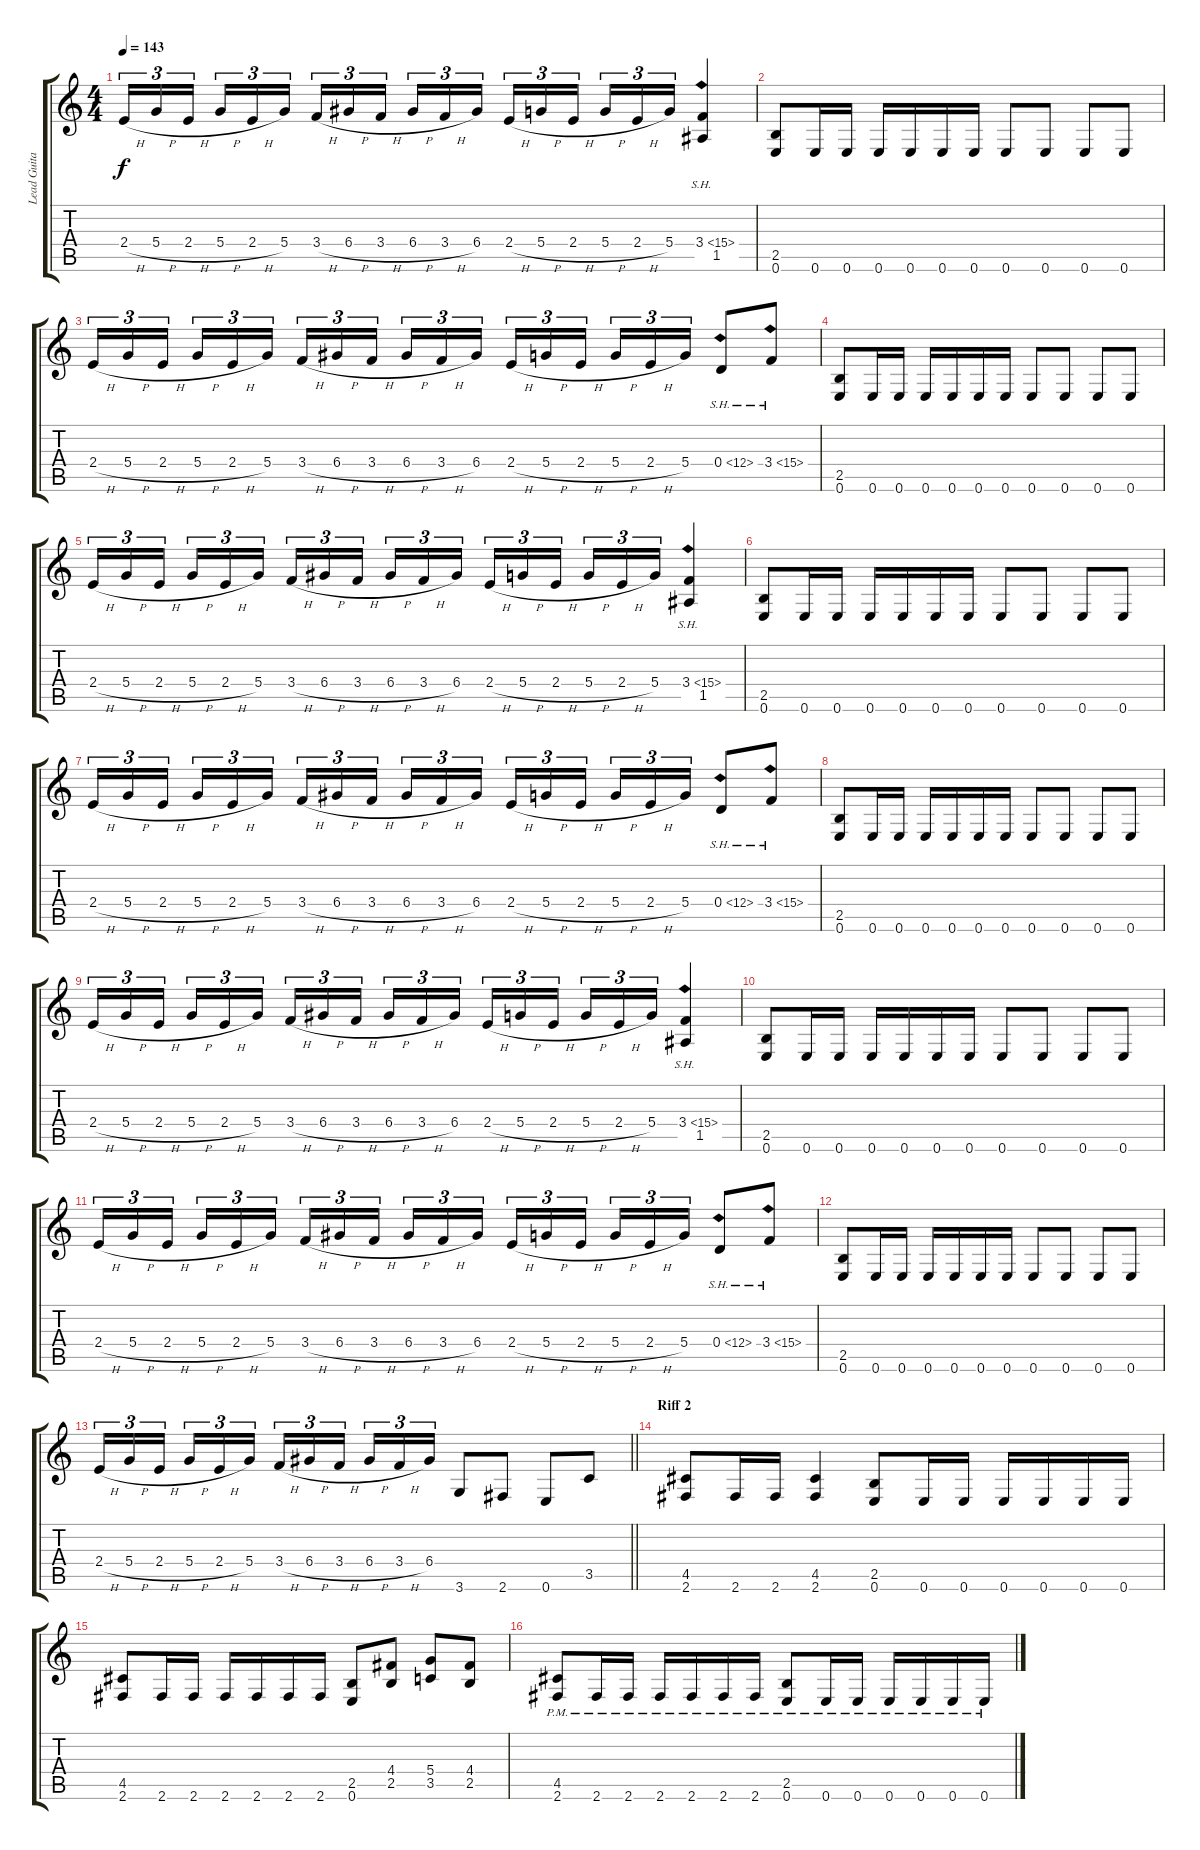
\track ("Lead Guitar" "Lead Guita") {instrument distortionguitar}
\staff {score tabs}
\tuning (E4 B3 G3 D3 A2 E2) {hide}
\ts (4 4)
\tempo 143
\clef g2
\ks c
2.4{h}.16{tu (3 2) dy f} 5.4{h}.16{tu (3 2)} 2.4{h}.16{tu (3 2) beam splitsecondary} 5.4{h}.16{tu (3 2)} 2.4{h}.16{tu (3 2)} 5.4.16{tu (3 2)} 3.4{h}.16{tu (3 2)} 6.4{h}.16{tu (3 2)} 3.4{h}.16{tu (3 2) beam splitsecondary} 6.4{h}.16{tu (3 2)} 3.4{h}.16{tu (3 2)} 6.4.16{tu (3 2)} 2.4{h}.16{tu (3 2)} 5.4{h}.16{tu (3 2)} 2.4{h}.16{tu (3 2) beam splitsecondary} 5.4{h}.16{tu (3 2)} 2.4{h}.16{tu (3 2)} 5.4.16{tu (3 2)} (3.4{sh 12} 1.5).4 |
(2.5 0.6).8 0.6.16 0.6.16 0.6.16 0.6.16 0.6.16 0.6.16 0.6.8 0.6.8 0.6.8 0.6.8 |
2.4{h}.16{tu (3 2)} 5.4{h}.16{tu (3 2)} 2.4{h}.16{tu (3 2) beam splitsecondary} 5.4{h}.16{tu (3 2)} 2.4{h}.16{tu (3 2)} 5.4.16{tu (3 2)} 3.4{h}.16{tu (3 2)} 6.4{h}.16{tu (3 2)} 3.4{h}.16{tu (3 2) beam splitsecondary} 6.4{h}.16{tu (3 2)} 3.4{h}.16{tu (3 2)} 6.4.16{tu (3 2)} 2.4{h}.16{tu (3 2)} 5.4{h}.16{tu (3 2)} 2.4{h}.16{tu (3 2) beam splitsecondary} 5.4{h}.16{tu (3 2)} 2.4{h}.16{tu (3 2)} 5.4.16{tu (3 2)} 0.4{sh 12}.8 3.4{sh 12}.8 |
(2.5 0.6).8 0.6.16 0.6.16 0.6.16 0.6.16 0.6.16 0.6.16 0.6.8 0.6.8 0.6.8 0.6.8 |
2.4{h}.16{tu (3 2)} 5.4{h}.16{tu (3 2)} 2.4{h}.16{tu (3 2) beam splitsecondary} 5.4{h}.16{tu (3 2)} 2.4{h}.16{tu (3 2)} 5.4.16{tu (3 2)} 3.4{h}.16{tu (3 2)} 6.4{h}.16{tu (3 2)} 3.4{h}.16{tu (3 2) beam splitsecondary} 6.4{h}.16{tu (3 2)} 3.4{h}.16{tu (3 2)} 6.4.16{tu (3 2)} 2.4{h}.16{tu (3 2)} 5.4{h}.16{tu (3 2)} 2.4{h}.16{tu (3 2) beam splitsecondary} 5.4{h}.16{tu (3 2)} 2.4{h}.16{tu (3 2)} 5.4.16{tu (3 2)} (3.4{sh 12} 1.5).4 |
(2.5 0.6).8 0.6.16 0.6.16 0.6.16 0.6.16 0.6.16 0.6.16 0.6.8 0.6.8 0.6.8 0.6.8 |
2.4{h}.16{tu (3 2)} 5.4{h}.16{tu (3 2)} 2.4{h}.16{tu (3 2) beam splitsecondary} 5.4{h}.16{tu (3 2)} 2.4{h}.16{tu (3 2)} 5.4.16{tu (3 2)} 3.4{h}.16{tu (3 2)} 6.4{h}.16{tu (3 2)} 3.4{h}.16{tu (3 2) beam splitsecondary} 6.4{h}.16{tu (3 2)} 3.4{h}.16{tu (3 2)} 6.4.16{tu (3 2)} 2.4{h}.16{tu (3 2)} 5.4{h}.16{tu (3 2)} 2.4{h}.16{tu (3 2) beam splitsecondary} 5.4{h}.16{tu (3 2)} 2.4{h}.16{tu (3 2)} 5.4.16{tu (3 2)} 0.4{sh 12}.8 3.4{sh 12}.8 |
(2.5 0.6).8 0.6.16 0.6.16 0.6.16 0.6.16 0.6.16 0.6.16 0.6.8 0.6.8 0.6.8 0.6.8 |
2.4{h}.16{tu (3 2)} 5.4{h}.16{tu (3 2)} 2.4{h}.16{tu (3 2) beam splitsecondary} 5.4{h}.16{tu (3 2)} 2.4{h}.16{tu (3 2)} 5.4.16{tu (3 2)} 3.4{h}.16{tu (3 2)} 6.4{h}.16{tu (3 2)} 3.4{h}.16{tu (3 2) beam splitsecondary} 6.4{h}.16{tu (3 2)} 3.4{h}.16{tu (3 2)} 6.4.16{tu (3 2)} 2.4{h}.16{tu (3 2)} 5.4{h}.16{tu (3 2)} 2.4{h}.16{tu (3 2) beam splitsecondary} 5.4{h}.16{tu (3 2)} 2.4{h}.16{tu (3 2)} 5.4.16{tu (3 2)} (3.4{sh 12} 1.5).4 |
(2.5 0.6).8 0.6.16 0.6.16 0.6.16 0.6.16 0.6.16 0.6.16 0.6.8 0.6.8 0.6.8 0.6.8 |
2.4{h}.16{tu (3 2)} 5.4{h}.16{tu (3 2)} 2.4{h}.16{tu (3 2) beam splitsecondary} 5.4{h}.16{tu (3 2)} 2.4{h}.16{tu (3 2)} 5.4.16{tu (3 2)} 3.4{h}.16{tu (3 2)} 6.4{h}.16{tu (3 2)} 3.4{h}.16{tu (3 2) beam splitsecondary} 6.4{h}.16{tu (3 2)} 3.4{h}.16{tu (3 2)} 6.4.16{tu (3 2)} 2.4{h}.16{tu (3 2)} 5.4{h}.16{tu (3 2)} 2.4{h}.16{tu (3 2) beam splitsecondary} 5.4{h}.16{tu (3 2)} 2.4{h}.16{tu (3 2)} 5.4.16{tu (3 2)} 0.4{sh 12}.8 3.4{sh 12}.8 |
(2.5 0.6).8 0.6.16 0.6.16 0.6.16 0.6.16 0.6.16 0.6.16 0.6.8 0.6.8 0.6.8 0.6.8 |
\barLineRight lightlight
2.4{h}.16{tu (3 2)} 5.4{h}.16{tu (3 2)} 2.4{h}.16{tu (3 2) beam splitsecondary} 5.4{h}.16{tu (3 2)} 2.4{h}.16{tu (3 2)} 5.4.16{tu (3 2)} 3.4{h}.16{tu (3 2)} 6.4{h}.16{tu (3 2)} 3.4{h}.16{tu (3 2) beam splitsecondary} 6.4{h}.16{tu (3 2)} 3.4{h}.16{tu (3 2)} 6.4.16{tu (3 2)} 3.6.8 2.6.8 0.6.8 3.5.8 |
\section ("" "Riff 2")
(4.5 2.6).8 2.6.16 2.6.16 (4.5 2.6).4 (2.5 0.6).8 0.6.16 0.6.16 0.6.16 0.6.16 0.6.16 0.6.16 |
(4.5 2.6).8 2.6.16 2.6.16 2.6.16 2.6.16 2.6.16 2.6.16 (2.5 0.6).8 (4.4 2.5).8 (5.4 3.5).8 (4.4 2.5).8 |
(4.5{pm} 2.6{pm}).8 2.6{pm}.16 2.6{pm}.16 2.6{pm}.16 2.6{pm}.16 2.6{pm}.16 2.6{pm}.16 (2.5{pm} 0.6{pm}).8 0.6{pm}.16 0.6{pm}.16 0.6{pm}.16 0.6{pm}.16 0.6{pm}.16 0.6{pm}.16
